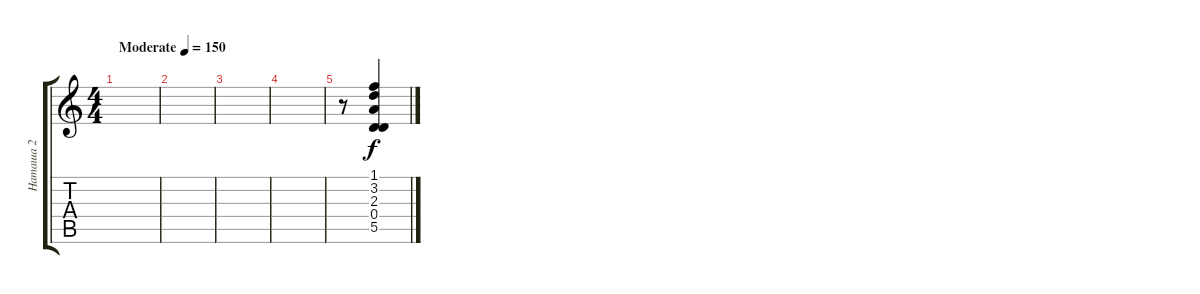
\track ("Наташа 2" "Наташа 2") {instrument synthbass1}
\staff {score tabs}
\tuning (E4 B3 G3 D3 A2 E2) {hide}
\ts (4 4)
\tempo (150 "Moderate")
\clef g2
\ks c
|
|
|
|
r.8{volume 14 instrument honkytonkpiano} (1.1 3.2 2.3 0.4 5.5).4
